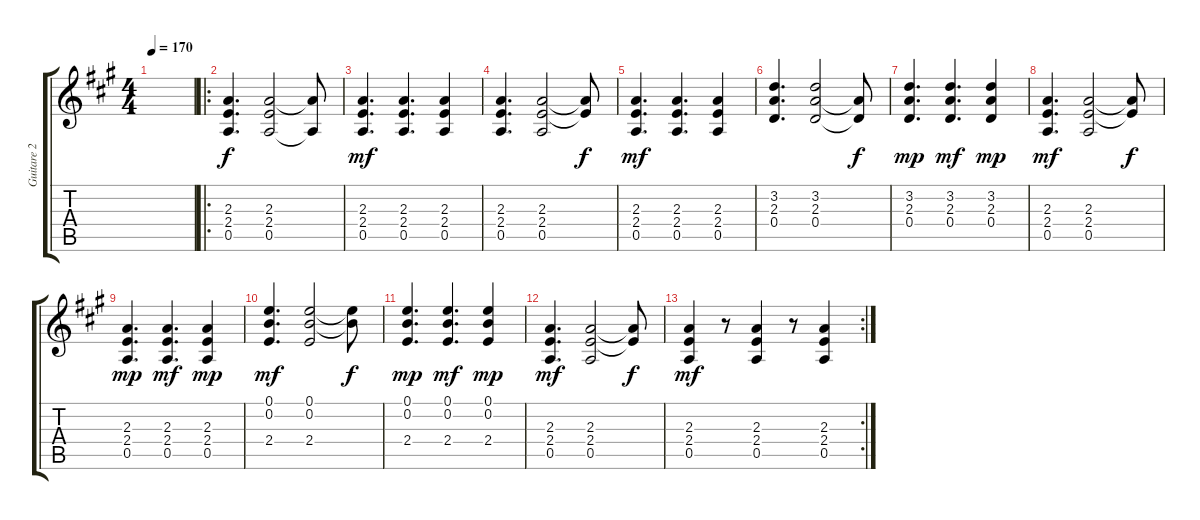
\track ("Guitare 2" "Guitare 2") {instrument acousticguitarsteel}
\staff {score tabs}
\tuning (E4 B3 G3 D3 A2 E2) {hide}
\ts (4 4)
\tempo 170
\clef g2
\ks a
|
\ro
(2.3 2.4 0.5).4{d} (2.3 2.4 0.5).2 (2.3{t} 0.5{t}).8{dy f} |
(2.3 2.4 0.5).4{d dy mf} (2.3 2.4 0.5).4{d} (2.3 2.4 0.5).4 |
(2.3 2.4 0.5).4{d} (2.3 2.4 0.5).2 (2.3{t} 2.4{t}).8{dy f} |
(2.3 2.4 0.5).4{d dy mf} (2.3 2.4 0.5).4{d} (2.3 2.4 0.5).4 |
(3.2 2.3 0.4).4{d} (3.2 2.3 0.4).2 (2.3{t} 0.4{t}).8{dy f} |
(3.2 2.3 0.4).4{d dy mp} (3.2 2.3 0.4).4{d dy mf} (3.2 2.3 0.4).4{dy mp} |
(2.3 2.4 0.5).4{d dy mf} (2.3 2.4 0.5).2 (2.3{t} 2.4{t}).8{dy f} |
(2.3 2.4 0.5).4{d dy mp} (2.3 2.4 0.5).4{d dy mf} (2.3 2.4 0.5).4{dy mp} |
(0.1 0.2 2.4).4{d dy mf} (0.1 0.2 2.4).2 (0.1{t} 0.2{t}).8{dy f} |
(0.1 0.2 2.4).4{d dy mp} (0.1 0.2 2.4).4{d dy mf} (0.1 0.2 2.4).4{dy mp} |
(2.3 2.4 0.5).4{d dy mf} (2.3 2.4 0.5).2 (2.3{t} 2.4{t}).8{dy f} |
\rc 2
(2.3 2.4 0.5).4{dy mf} r.8 (2.3 2.4 0.5).4 r.8 (2.3 2.4 0.5).4
